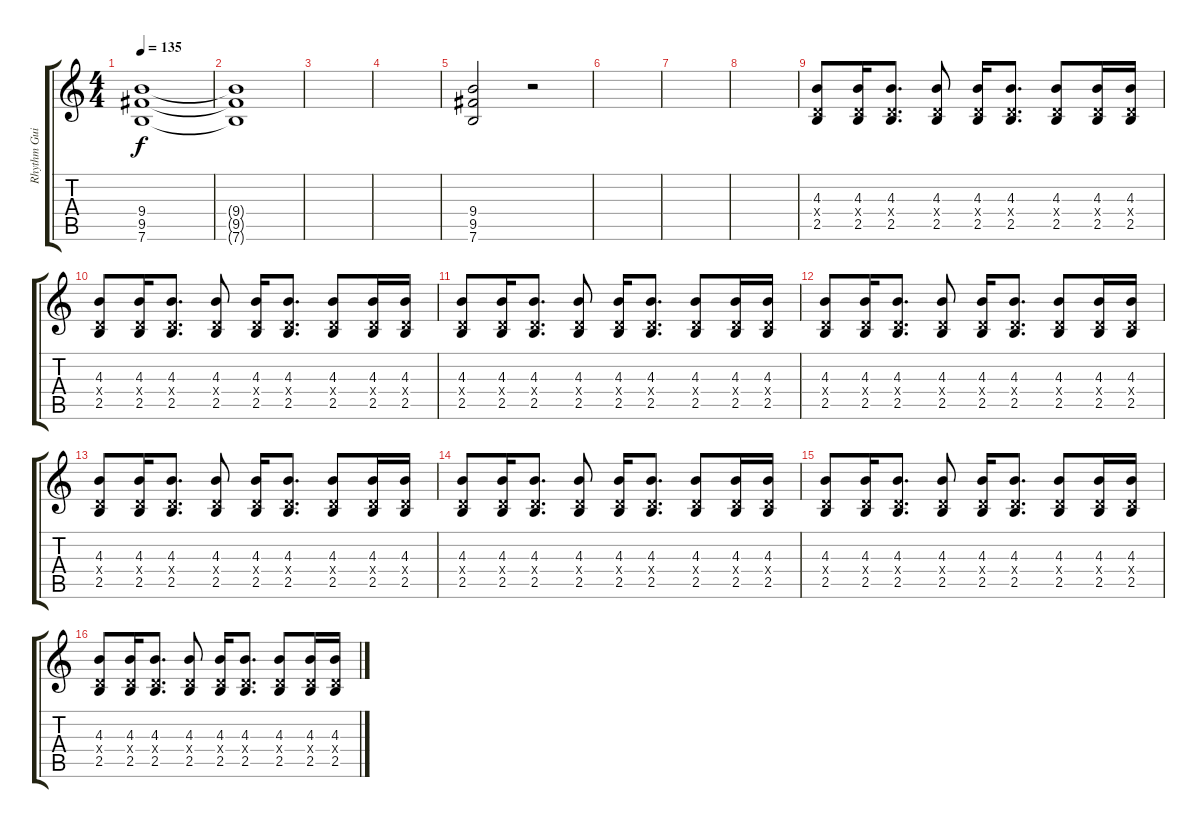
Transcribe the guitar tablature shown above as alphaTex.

\track ("Rhythm Guitar" "Rhythm Gui") {instrument overdrivenguitar}
\staff {score tabs}
\tuning (E4 B3 G3 D3 A2 E2) {hide}
\ts (4 4)
\tempo 135
\clef g2
\ks c
(9.4 9.5 7.6).1{dy f} |
(9.4{t} 9.5{t} 7.6{t}).1 |
|
|
(9.4 9.5 7.6).2 r.2 |
|
|
|
(4.3 0.4{x} 2.5).8 (4.3 0.4{x} 2.5).16 (4.3 0.4{x} 2.5).8{d} (4.3 0.4{x} 2.5).8 (4.3 0.4{x} 2.5).16 (4.3 0.4{x} 2.5).8{d} (4.3 0.4{x} 2.5).8 (4.3 0.4{x} 2.5).16 (4.3 0.4{x} 2.5).16 |
(4.3 0.4{x} 2.5).8 (4.3 0.4{x} 2.5).16 (4.3 0.4{x} 2.5).8{d} (4.3 0.4{x} 2.5).8 (4.3 0.4{x} 2.5).16 (4.3 0.4{x} 2.5).8{d} (4.3 0.4{x} 2.5).8 (4.3 0.4{x} 2.5).16 (4.3 0.4{x} 2.5).16 |
(4.3 0.4{x} 2.5).8 (4.3 0.4{x} 2.5).16 (4.3 0.4{x} 2.5).8{d} (4.3 0.4{x} 2.5).8 (4.3 0.4{x} 2.5).16 (4.3 0.4{x} 2.5).8{d} (4.3 0.4{x} 2.5).8 (4.3 0.4{x} 2.5).16 (4.3 0.4{x} 2.5).16 |
(4.3 0.4{x} 2.5).8 (4.3 0.4{x} 2.5).16 (4.3 0.4{x} 2.5).8{d} (4.3 0.4{x} 2.5).8 (4.3 0.4{x} 2.5).16 (4.3 0.4{x} 2.5).8{d} (4.3 0.4{x} 2.5).8 (4.3 0.4{x} 2.5).16 (4.3 0.4{x} 2.5).16 |
(4.3 0.4{x} 2.5).8 (4.3 0.4{x} 2.5).16 (4.3 0.4{x} 2.5).8{d} (4.3 0.4{x} 2.5).8 (4.3 0.4{x} 2.5).16 (4.3 0.4{x} 2.5).8{d} (4.3 0.4{x} 2.5).8 (4.3 0.4{x} 2.5).16 (4.3 0.4{x} 2.5).16 |
(4.3 0.4{x} 2.5).8 (4.3 0.4{x} 2.5).16 (4.3 0.4{x} 2.5).8{d} (4.3 0.4{x} 2.5).8 (4.3 0.4{x} 2.5).16 (4.3 0.4{x} 2.5).8{d} (4.3 0.4{x} 2.5).8 (4.3 0.4{x} 2.5).16 (4.3 0.4{x} 2.5).16 |
(4.3 0.4{x} 2.5).8 (4.3 0.4{x} 2.5).16 (4.3 0.4{x} 2.5).8{d} (4.3 0.4{x} 2.5).8 (4.3 0.4{x} 2.5).16 (4.3 0.4{x} 2.5).8{d} (4.3 0.4{x} 2.5).8 (4.3 0.4{x} 2.5).16 (4.3 0.4{x} 2.5).16 |
(4.3 0.4{x} 2.5).8 (4.3 0.4{x} 2.5).16 (4.3 0.4{x} 2.5).8{d} (4.3 0.4{x} 2.5).8 (4.3 0.4{x} 2.5).16 (4.3 0.4{x} 2.5).8{d} (4.3 0.4{x} 2.5).8 (4.3 0.4{x} 2.5).16 (4.3 0.4{x} 2.5).16
